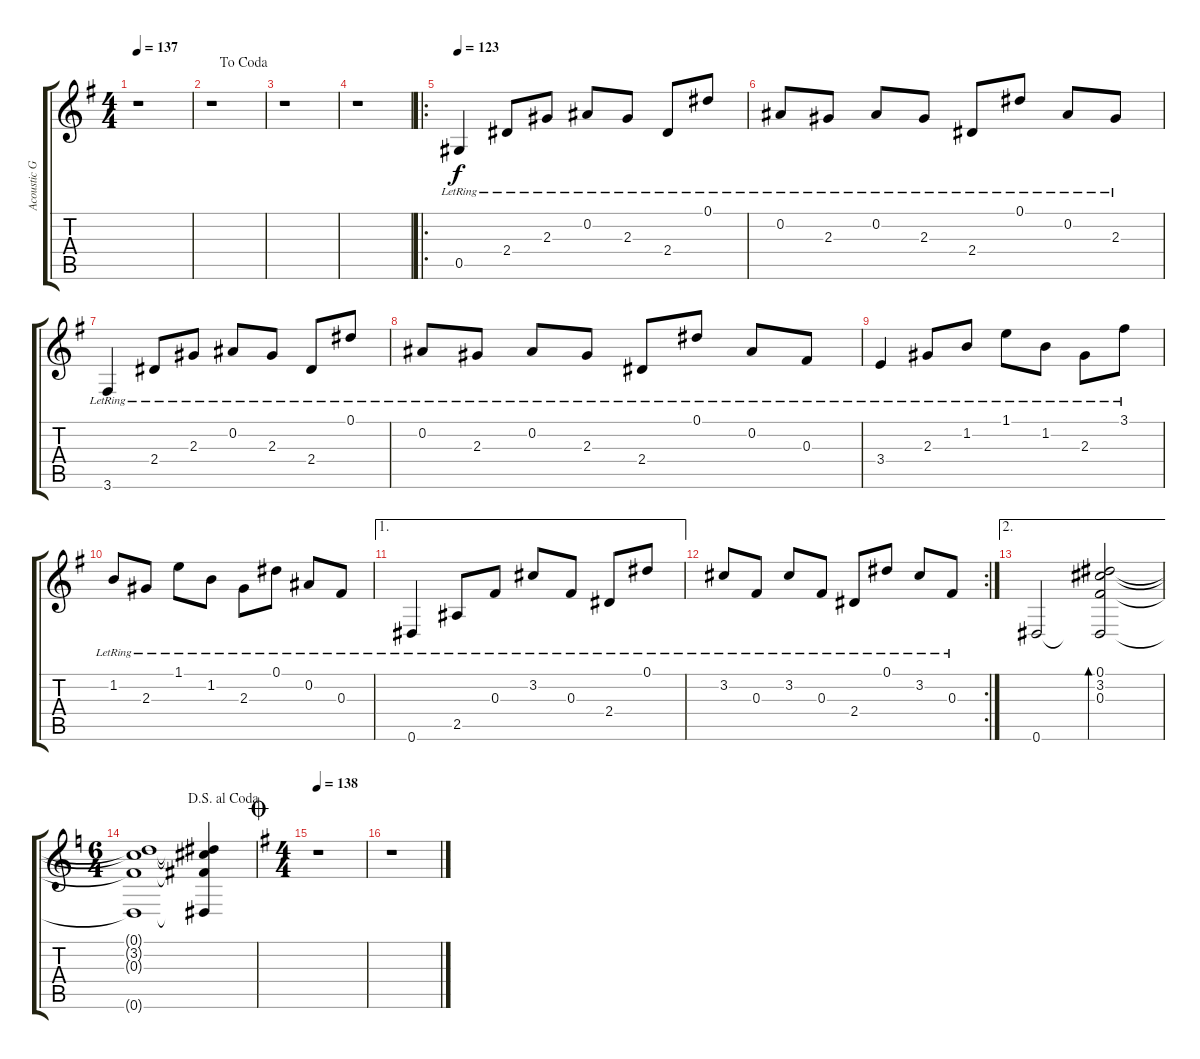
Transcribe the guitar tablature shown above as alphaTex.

\track ("Acoustic Guitar" "Acoustic G") {instrument acousticguitarsteel}
\staff {score tabs}
\tuning (Eb4 Bb3 Gb3 Db3 Ab2 Eb2) {hide}
\ts (4 4)
\tempo 137
\clef g2
\ks g
r.1{dy f} |
\jump dacoda
r.1 |
r.1 |
r.1 |
\ro
\tempo 123
0.5{lr}.4 2.4{lr}.8 2.3{lr}.8 0.2{lr}.8 2.3{lr}.8 2.4{lr}.8 0.1{lr}.8 |
0.2{lr}.8 2.3{lr}.8 0.2{lr}.8 2.3{lr}.8 2.4{lr}.8 0.1{lr}.8 0.2{lr}.8 2.3{lr}.8 |
3.6{lr}.4 2.4{lr}.8 2.3{lr}.8 0.2{lr}.8 2.3{lr}.8 2.4{lr}.8 0.1{lr}.8 |
0.2{lr}.8 2.3{lr}.8 0.2{lr}.8 2.3{lr}.8 2.4{lr}.8 0.1{lr}.8 0.2{lr}.8 0.3{lr}.8 |
3.4{lr}.4 2.3{lr}.8 1.2{lr}.8 1.1{lr}.8 1.2{lr}.8 2.3{lr}.8 3.1{lr}.8 |
1.2{lr}.8 2.3{lr}.8 1.1{lr}.8 1.2{lr}.8 2.3{lr}.8 0.1{lr}.8 0.2{lr}.8 0.3{lr}.8 |
\ae 1
0.6{lr}.4 2.5{lr}.8 0.3{lr}.8 3.2{lr}.8 0.3{lr}.8 2.4{lr}.8 0.1{lr}.8 |
\rc 2
3.2{lr}.8 0.3{lr}.8 3.2{lr}.8 0.3{lr}.8 2.4{lr}.8 0.1{lr}.8 3.2{lr}.8 0.3{lr}.8 |
\ae 2
0.6.2 (0.1 3.2 0.3 0.6{t}).2{bd 30} |
\ts (6 4)
\jump dalsegnoalcoda
\ks c
(0.1{t} 3.2{t} 0.3{t} 0.6{t}).1 (0.1{t} 3.2{t} 0.3{t} 0.6{t}).4 |
\ts (4 4)
\jump coda
\tempo 138
\ks g
r.1 |
r.1
